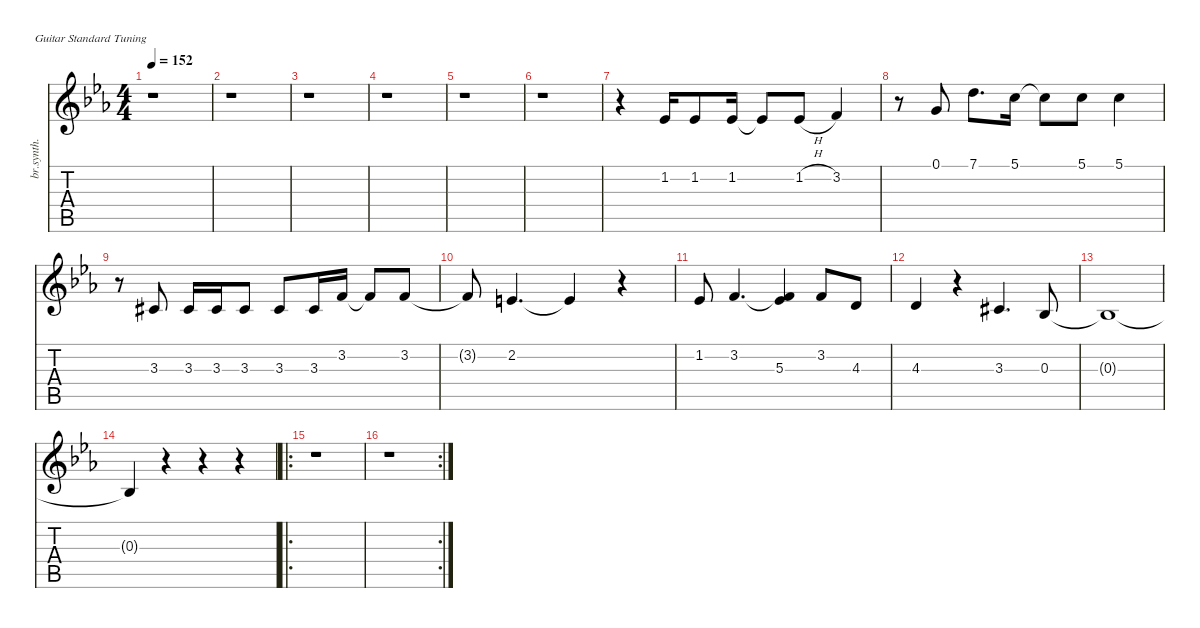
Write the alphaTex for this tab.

\defaultSystemsLayout 4
\hideDynamics
\bracketExtendMode nobrackets
\track ("Vocals" "br.synth.") {instrument synthbrass2}
\staff {score tabs}
\tuning (E4 B3 G3 D3 A2 E2)
\displaytranspose 3
\ts (4 4)
\tempo 152
\clef g2
\ks eb
r.1{dy f} |
r.1 |
r.1 |
r.1 |
r.1 |
r.1 |
r.4 1.2{acc b}.16{dy ff} 1.2{acc b}.8 1.2{acc b}.16 1.2{t acc b}.8{dy f} 1.2{h acc b}.8{dy ff} 3.2{acc forcenatural}.4 |
r.8 0.1{acc forcenatural}.8 7.1{acc forcenatural}.8{d} 5.1{acc forcenatural}.16 5.1{t acc forcenatural}.8{dy f} 5.1{acc forcenatural}.8{dy ff} 5.1{acc forcenatural}.4 |
r.8 3.3{acc #}.8 3.3{acc #}.16 3.3{acc #}.16 3.3{acc #}.8 3.3{acc #}.8 3.3{acc #}.16 3.2{acc forcenatural}.16 3.2{t acc forcenatural}.8{dy f} 3.2{acc forcenatural}.8{dy ff} |
3.2{t acc forcenatural}.8{dy f} 2.2{acc forcenatural}.4{d dy ff} 2.2{t acc forcenatural}.4{dy f} r.4 |
1.2{acc b}.8{dy ff} 3.2{acc forcenatural}.4{d} (3.2{t acc forcenatural} 5.3{acc b}).4{dy f} 3.2{acc forcenatural}.8{dy ff} 4.3{acc forcenatural}.8 |
4.3{acc forcenatural}.4 r.4 3.3{acc #}.4{d} 0.3{acc b}.8 |
0.3{t acc b}.1{dy f} |
0.3{t acc b}.4 r.4 r.4 r.4 |
\ro
r.1 |
\rc 2
r.1
